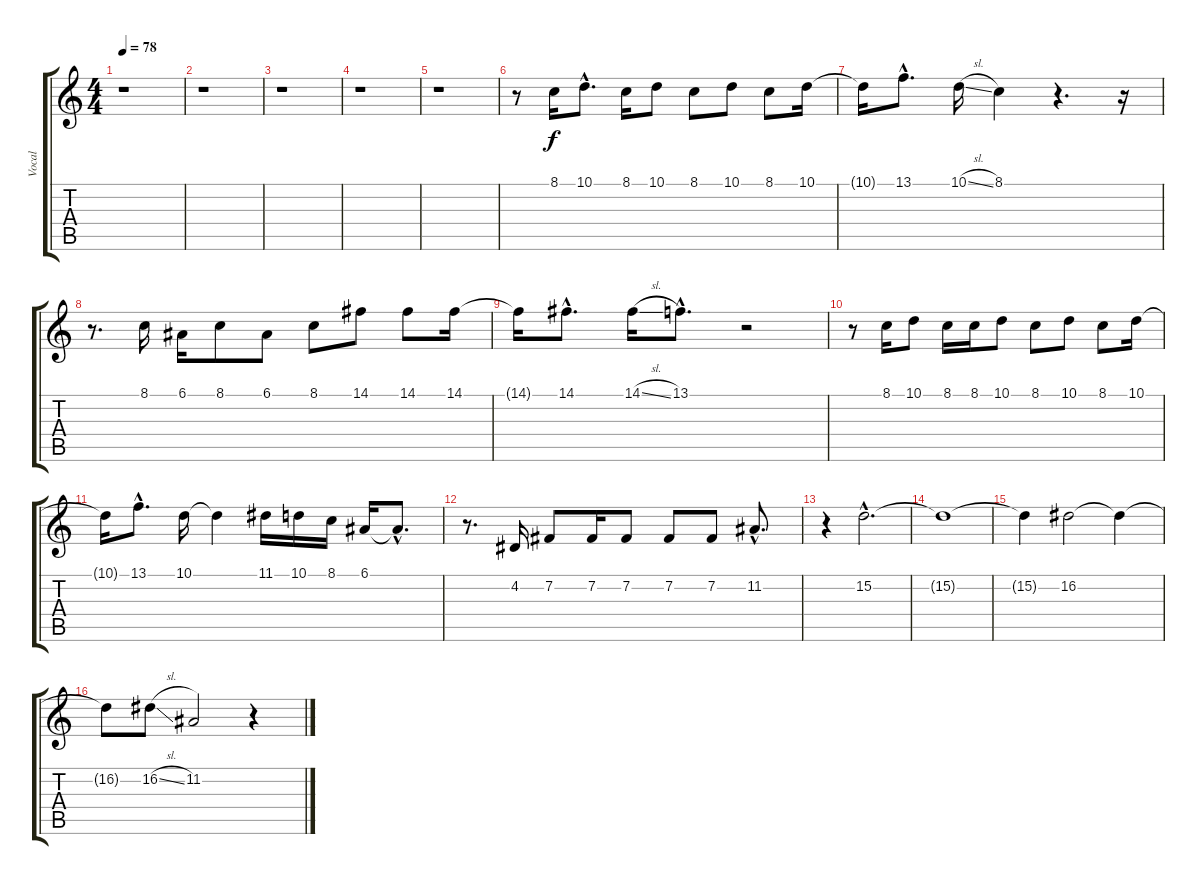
\track ("Vocal" "Vocal") {instrument sopranosax}
\staff {score tabs}
\tuning (E4 B3 G3 D3 A2 E2) {hide}
\ts (4 4)
\tempo 78
\clef g2
\ks c
r.1{dy f} |
r.1 |
r.1 |
r.1 |
r.1 |
r.8 8.1.16 10.1{hac}.8{d} 8.1.16 10.1.8 8.1.8 10.1.8 8.1.8 10.1.16 |
10.1{t}.16 13.1{hac}.8{d} 10.1{sl}.16 8.1.4 r.4{d} r.16 |
r.8{d} 8.1.16 6.1.16 8.1.8 6.1.8 8.1.8 14.1.8 14.1.8 14.1.16 |
14.1{t}.16 14.1{hac}.8{d} 14.1{sl}.16 13.1{hac}.8{d} r.2 |
r.8 8.1.16 10.1.8 8.1.16 8.1.16 10.1.8 8.1.8 10.1.8 8.1.8 10.1.16 |
10.1{t}.16 13.1{hac}.8{d} 10.1.16 10.1{t}.4 11.1.16 10.1.16 8.1.16 6.1.16 6.1{hac t}.8{d} |
r.8{d} 4.2.16 7.2.8 7.2.16 7.2.8 7.2.8 7.2.8 11.2{hac}.8{d} |
r.4 15.2{hac}.2{d} |
15.2{t}.1 |
15.2{t}.4 16.2.2 16.2{t}.4 |
16.2{t}.8 16.2{sl}.8 11.2.2 r.4
